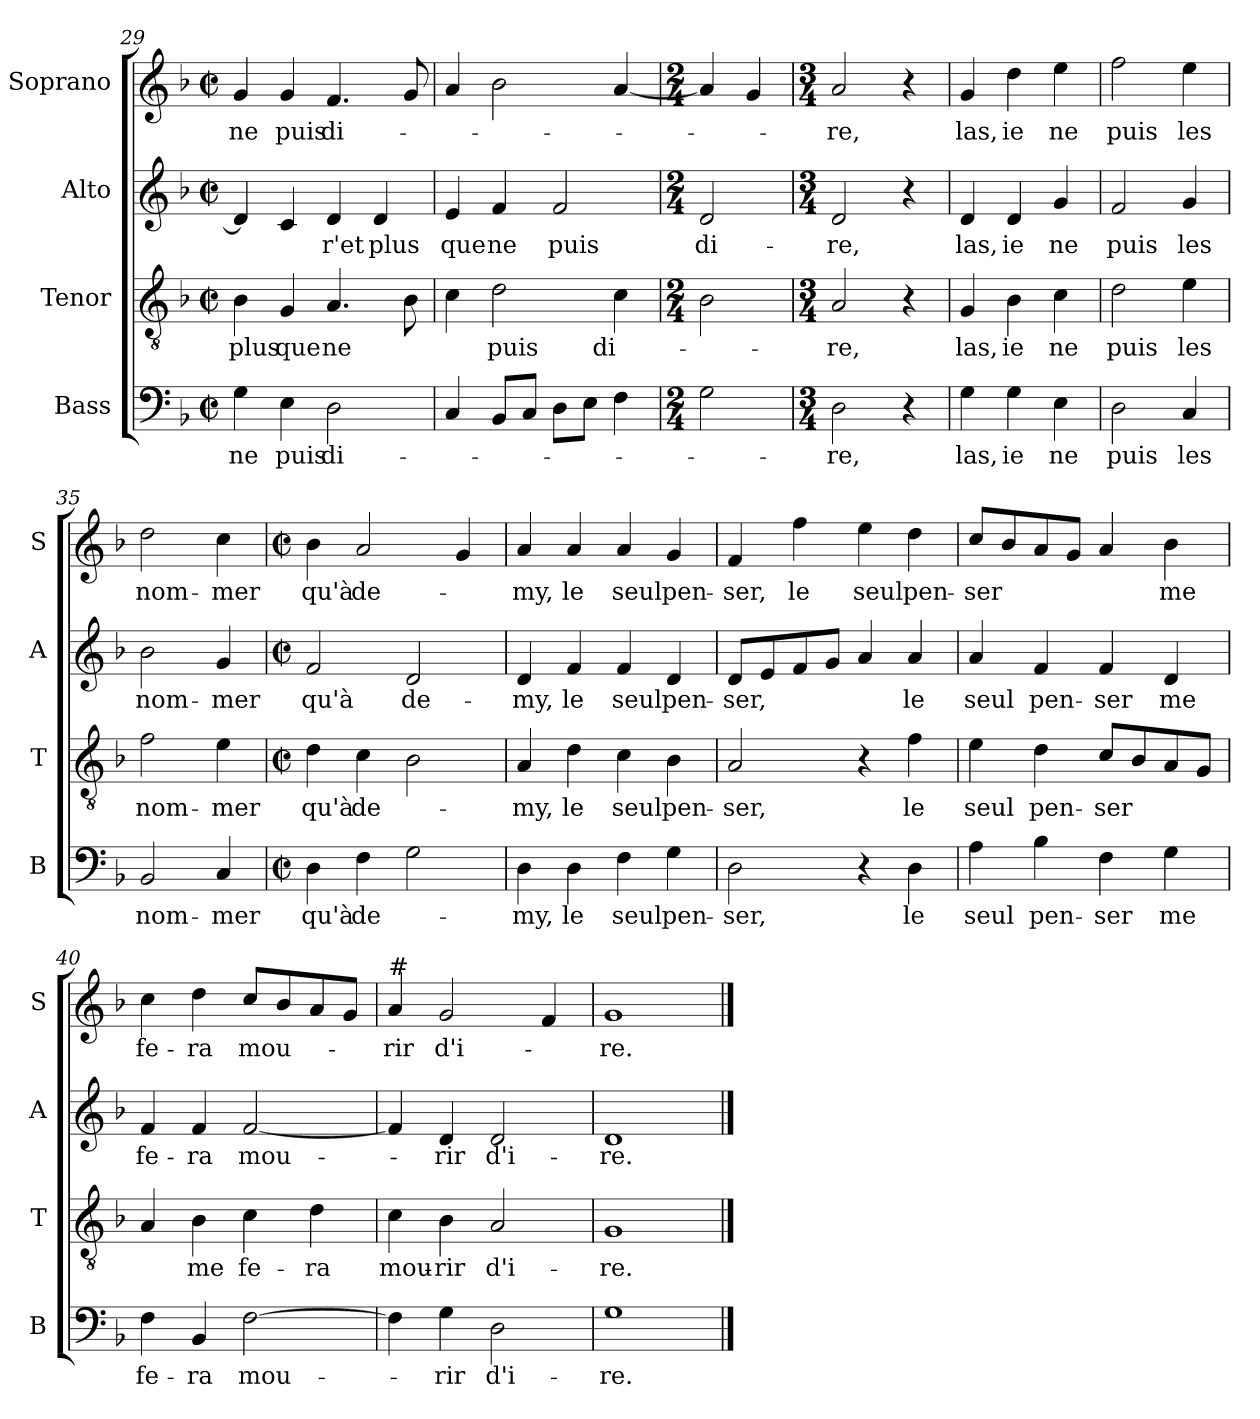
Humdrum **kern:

**kern	**text	**kern	**text	**kern	**text	**kern	**text
*part4	*part4	*part3	*part3	*part2	*part2	*part1	*part1
*staff4	*staff4	*staff3	*staff3	*staff2	*staff2	*staff1	*staff1
*I"Bass	*	*I"Tenor	*	*I"Alto	*	*I"Soprano	*
*I'B	*	*I'T	*	*I'A	*	*I'S	*
*clefF4	*	*clefGv2	*	*clefG2	*	*clefG2	*
*k[b-]	*	*k[b-]	*	*k[b-]	*	*k[b-]	*
*F:	*	*F:	*	*F:	*	*F:	*
*M2/2	*	*M2/2	*	*M2/2	*	*M2/2	*
*met(c|)	*	*met(c|)	*	*met(c|)	*	*met(c|)	*
=29	=29	=29	=29	=29	=29	=29	=29
!	!LO:LY:b	!	!LO:LY:b	!	!	!	!LO:LY:b
4G\	ne	4B-\	plus	4d/]	.	4g/	ne
!	!LO:LY:b	!	!LO:LY:b	!	!	!	!LO:LY:b
4E\	puis	4G/	que	4c/	.	4g/	puis
!	!LO:LY:b	!	!LO:LY:b	!	!LO:LY:b	!	!LO:LY:b
2D\	di-	4.A/	ne	4d/	-r'et	4.f/	di-
!	!	!	!	!	!LO:LY:b	!	!
.	.	.	.	4d/	plus	.	.
.	.	8B-\	.	.	.	8g/	.
=30	=30	=30	=30	=30	=30	=30	=30
!	!	!	!	!	!LO:LY:b	!	!
4C/	.	4c\	.	4e/	que	4a/	.
!	!	!	!LO:LY:b	!	!LO:LY:b	!	!
8BB-/L	.	2d\	puis	4f/	ne	2b-\	.
8C/J	.	.	.	.	.	.	.
!	!	!	!	!	!LO:LY:b	!	!
8D\L	.	.	.	2f/	puis	.	.
8E\J	.	.	.	.	.	.	.
!	!	!	!LO:LY:b	!	!	!	!
4F\	.	4c\	di-	.	.	[4a/	.
!!LO:LB:g=z
=31	=31	=31	=31	=31	=31	=31	=31
*M2/4	*	*M2/4	*	*M2/4	*	*M2/4	*
!	!	!	!	!	!LO:LY:b	!	!
2G\	.	2B-\	.	2d/	di-	4a/]	.
.	.	.	.	.	.	4g/	.
=32	=32	=32	=32	=32	=32	=32	=32
*M3/4	*	*M3/4	*	*M3/4	*	*M3/4	*
!	!LO:LY:b	!	!LO:LY:b	!	!LO:LY:b	!	!LO:LY:b
2D\	-re,	2A/	-re,	2d/	-re,	2a/	-re,
4r	.	4r	.	4r	.	4r	.
=33	=33	=33	=33	=33	=33	=33	=33
!	!LO:LY:b	!	!LO:LY:b	!	!LO:LY:b	!	!LO:LY:b
4G\	las,	4G/	las,	4d/	las,	4g/	las,
!	!LO:LY:b	!	!LO:LY:b	!	!LO:LY:b	!	!LO:LY:b
4G\	ie	4B-\	ie	4d/	ie	4dd\	ie
!	!LO:LY:b	!	!LO:LY:b	!	!LO:LY:b	!	!LO:LY:b
4E\	ne	4c\	ne	4g/	ne	4ee\	ne
=34	=34	=34	=34	=34	=34	=34	=34
!	!LO:LY:b	!	!LO:LY:b	!	!LO:LY:b	!	!LO:LY:b
2D\	puis	2d\	puis	2f/	puis	2ff\	puis
!	!LO:LY:b	!	!LO:LY:b	!	!LO:LY:b	!	!LO:LY:b
4C/	les	4e\	les	4g/	les	4ee\	les
=35	=35	=35	=35	=35	=35	=35	=35
!	!LO:LY:b	!	!LO:LY:b	!	!LO:LY:b	!	!LO:LY:b
2BB-/	nom-	2f\	nom-	2b-\	nom-	2dd\	nom-
!	!LO:LY:b	!	!LO:LY:b	!	!LO:LY:b	!	!LO:LY:b
4C/	-mer	4e\	-mer	4g/	-mer	4cc\	-mer
=36	=36	=36	=36	=36	=36	=36	=36
*M2/2	*	*M2/2	*	*M2/2	*	*M2/2	*
*met(c|)	*	*met(c|)	*	*met(c|)	*	*met(c|)	*
!	!LO:LY:b	!	!LO:LY:b	!	!LO:LY:b	!	!LO:LY:b
4D\	qu'à	4d\	qu'à	2f/	qu'à	4b-\	qu'à
!	!LO:LY:b	!	!LO:LY:b	!	!	!	!LO:LY:b
4F\	de-	4c\	de-	.	.	2a/	de-
!	!	!	!	!	!LO:LY:b	!	!
2G\	.	2B-\	.	2d/	de-	.	.
.	.	.	.	.	.	4g/	.
!!LO:LB:g=z
=37	=37	=37	=37	=37	=37	=37	=37
!	!LO:LY:b	!	!LO:LY:b	!	!LO:LY:b	!	!LO:LY:b
4D\	-my,	4A/	-my,	4d/	-my,	4a/	-my,
!	!LO:LY:b	!	!LO:LY:b	!	!LO:LY:b	!	!LO:LY:b
4D\	le	4d\	le	4f/	le	4a/	le
!	!LO:LY:b	!	!LO:LY:b	!	!LO:LY:b	!	!LO:LY:b
4F\	seul	4c\	seul	4f/	seul	4a/	seul
!	!LO:LY:b	!	!LO:LY:b	!	!LO:LY:b	!	!LO:LY:b
4G\	pen-	4B-\	pen-	4d/	pen-	4g/	pen-
=38	=38	=38	=38	=38	=38	=38	=38
!	!LO:LY:b	!	!LO:LY:b	!	!LO:LY:b	!	!LO:LY:b
2D\	-ser,	2A/	-ser,	8d/L	-ser,	4f/	-ser,
.	.	.	.	8e/	.	.	.
!	!	!	!	!	!	!	!LO:LY:b
.	.	.	.	8f/	.	4ff\	le
.	.	.	.	8g/J	.	.	.
!	!	!	!	!	!	!	!LO:LY:b
4r	.	4r	.	4a/	.	4ee\	seul
!	!LO:LY:b	!	!LO:LY:b	!	!LO:LY:b	!	!LO:LY:b
4D\	le	4f\	le	4a/	le	4dd\	pen-
=39	=39	=39	=39	=39	=39	=39	=39
!	!LO:LY:b	!	!LO:LY:b	!	!LO:LY:b	!	!LO:LY:b
4A\	seul	4e\	seul	4a/	seul	8cc/L	-ser
.	.	.	.	.	.	8b-/	.
!	!LO:LY:b	!	!LO:LY:b	!	!LO:LY:b	!	!
4B-\	pen-	4d\	pen-	4f/	pen-	8a/	.
.	.	.	.	.	.	8g/J	.
!	!LO:LY:b	!	!LO:LY:b	!	!LO:LY:b	!	!
4F\	-ser	8c/L	-ser	4f/	-ser	4a/	.
.	.	8B-/	.	.	.	.	.
!	!LO:LY:b	!	!	!	!LO:LY:b	!	!LO:LY:b
4G\	me	8A/	.	4d/	me	4b-\	me
.	.	8G/J	.	.	.	.	.
=40	=40	=40	=40	=40	=40	=40	=40
!	!LO:LY:b	!	!	!	!LO:LY:b	!	!LO:LY:b
4F\	fe-	4A/	.	4f/	fe-	4cc\	fe-
!	!LO:LY:b	!	!LO:LY:b	!	!LO:LY:b	!	!LO:LY:b
4BB-/	-ra	4B-\	me	4f/	-ra	4dd\	-ra
!	!LO:LY:b	!	!LO:LY:b	!	!LO:LY:b	!	!LO:LY:b
[2F\	mou-	4c\	fe-	[2f/	mou-	8cc/L	mou-
.	.	.	.	.	.	8b-/	.
!	!	!	!LO:LY:b	!	!	!	!
.	.	4d\	-ra	.	.	8a/	.
.	.	.	.	.	.	8g/J	.
=41	=41	=41	=41	=41	=41	=41	=41
!	!	!	!	!	!	!LO:TX:a:t=#	!
!	!	!	!LO:LY:b	!	!	!	!LO:LY:b
4F\]	.	4c\	mou-	4f/]	.	4a/	-rir
!	!LO:LY:b	!	!LO:LY:b	!	!LO:LY:b	!	!LO:LY:b
4G\	-rir	4B-\	-rir	4d/	-rir	2g/	d'i-
!	!LO:LY:b	!	!LO:LY:b	!	!LO:LY:b	!	!
2D\	d'i-	2A/	d'i-	2d/	d'i-	.	.
.	.	.	.	.	.	4f/	.
=42	=42	=42	=42	=42	=42	=42	=42
!	!LO:LY:b	!	!LO:LY:b	!	!LO:LY:b	!	!LO:LY:b
1G	-re.	1G	-re.	1d	-re.	1g	-re.
==	==	==	==	==	==	==	==
*-	*-	*-	*-	*-	*-	*-	*-
